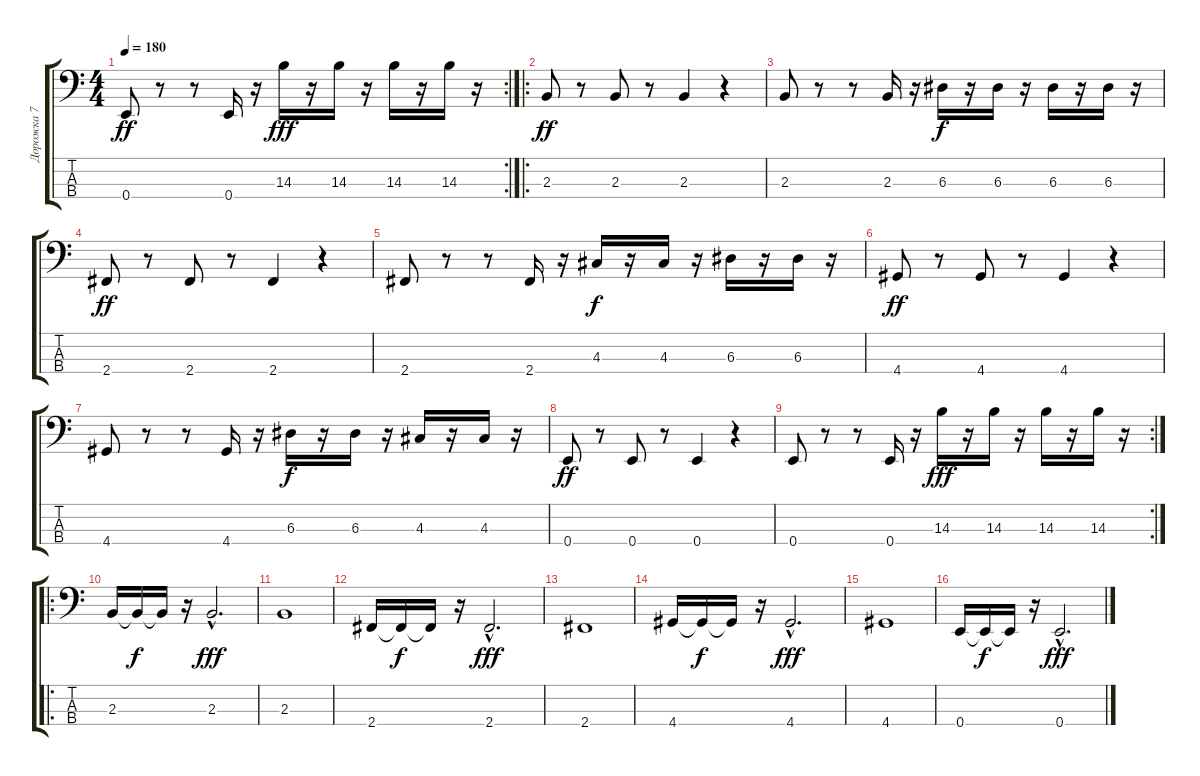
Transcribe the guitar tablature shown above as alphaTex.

\track ("Дорожка 7" "Дорожка 7") {instrument fretlessbass}
\staff {score tabs}
\tuning (G2 D2 A1 E1) {hide}
\rc 2
\ts (4 4)
\tempo 180
\clef f4
\ks c
0.4.8{dy ff} r.8 r.8 0.4.16 r.16 14.3.16{dy fff} r.16 14.3.16 r.16 14.3.16 r.16 14.3.16 r.16 |
\ro
2.3.8{dy ff} r.8 2.3.8 r.8 2.3.4 r.4 |
2.3.8 r.8 r.8 2.3.16 r.16 6.3.16{dy f} r.16 6.3.16 r.16 6.3.16 r.16 6.3.16 r.16 |
2.4.8{dy ff} r.8 2.4.8 r.8 2.4.4 r.4 |
2.4.8 r.8 r.8 2.4.16 r.16 4.3.16{dy f} r.16 4.3.16 r.16 6.3.16 r.16 6.3.16 r.16 |
4.4.8{dy ff} r.8 4.4.8 r.8 4.4.4 r.4 |
4.4.8 r.8 r.8 4.4.16 r.16 6.3.16{dy f} r.16 6.3.16 r.16 4.3.16 r.16 4.3.16 r.16 |
0.4.8{dy ff} r.8 0.4.8 r.8 0.4.4 r.4 |
\rc 2
0.4.8 r.8 r.8 0.4.16 r.16 14.3.16{dy fff} r.16 14.3.16 r.16 14.3.16 r.16 14.3.16 r.16 |
\ro
2.3.16 2.3{t}.16{dy f} 2.3{t}.16 r.16 2.3{hac}.2{d dy fff} |
2.3.1 |
2.4.16 2.4{t}.16{dy f} 2.4{t}.16 r.16 2.4{hac}.2{d dy fff} |
2.4.1 |
4.4.16 4.4{t}.16{dy f} 4.4{t}.16 r.16 4.4{hac}.2{d dy fff} |
4.4.1 |
0.4.16 0.4{t}.16{dy f} 0.4{t}.16 r.16 0.4{hac}.2{d dy fff}
